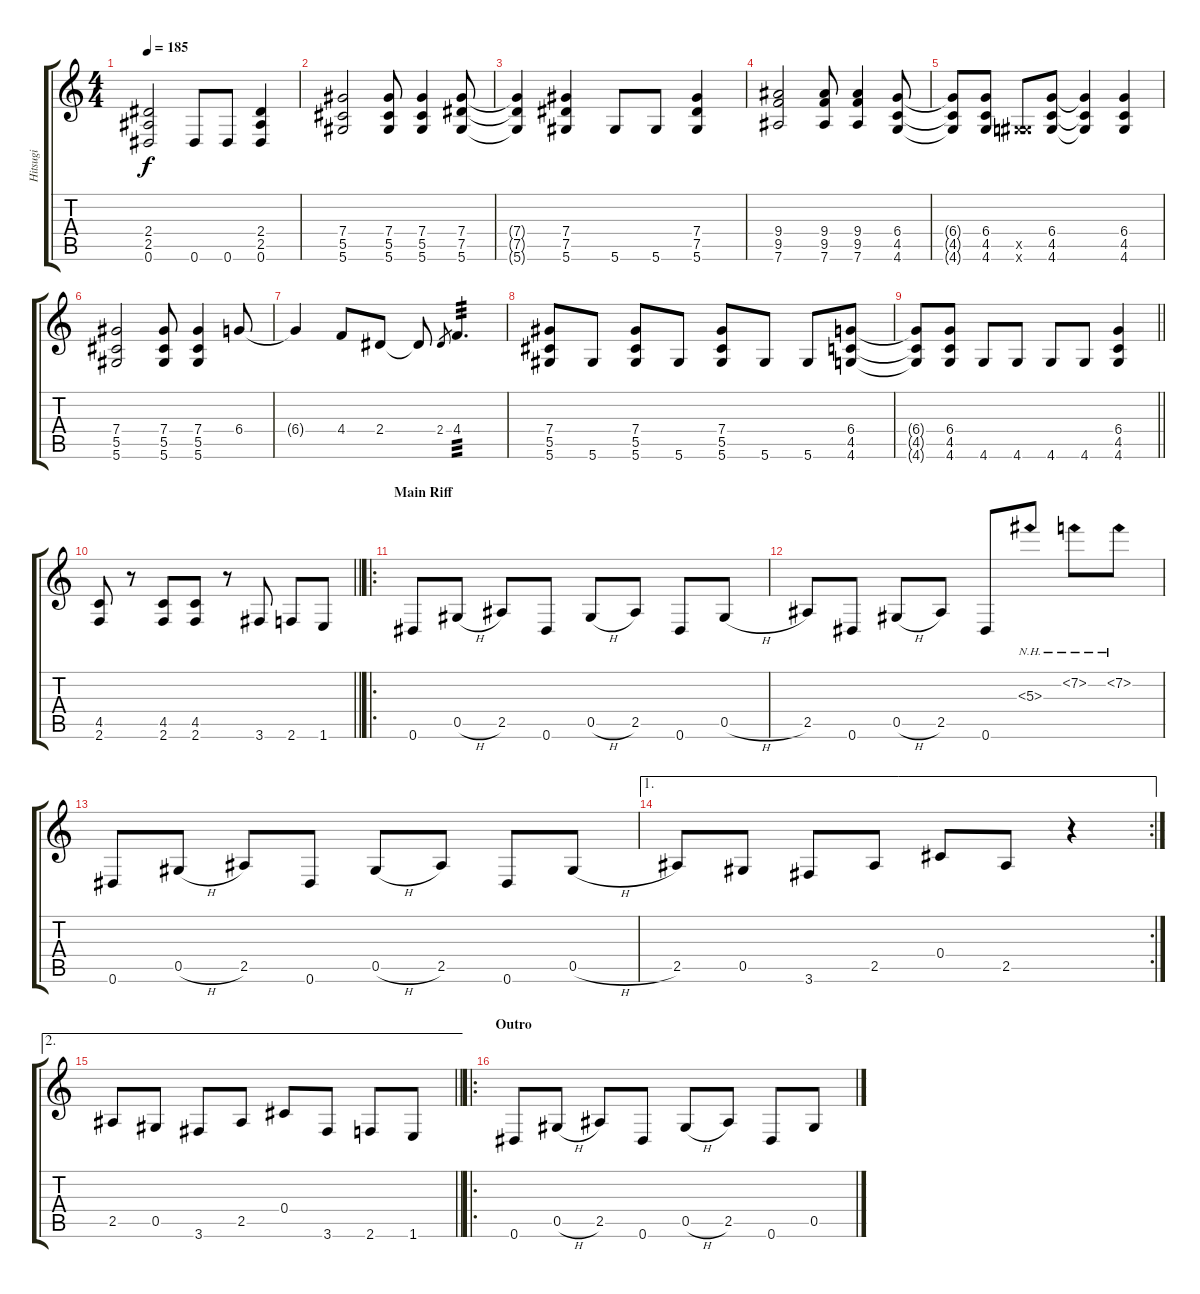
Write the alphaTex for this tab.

\track ("Hitsugi" "Hitsugi") {instrument overdrivenguitar}
\staff {score tabs}
\tuning (Eb4 Bb3 Gb3 Db3 Ab2 Eb2) {hide}
\ts (4 4)
\tempo 185
\clef g2
\ks c
(2.4{t} 2.5{t} 0.6{t}).2{dy f} 0.6.8 0.6.8 (2.4 2.5 0.6).4 |
(7.4 5.5 5.6).2 (7.4 5.5 5.6).8 (7.4 5.5 5.6).4 (7.4 7.5 5.6).8 |
(7.4{t} 7.5{t} 5.6{t}).4 (7.4 7.5 5.6).4 5.6.8 5.6.8 (7.4 7.5 5.6).4 |
(9.4 9.5 7.6).2 (9.4 9.5 7.6).8 (9.4 9.5 7.6).4 (6.4 4.5 4.6).8 |
(6.4{t} 4.5{t} 4.6{t}).8 (6.4 4.5 4.6).8 (0.5{x} 4.6{x}).8 (6.4 4.5 4.6).8 (6.4{t} 4.5{t} 4.6{t}).4 (6.4 4.5 4.6).4 |
(7.4 5.5 5.6).2 (7.4 5.5 5.6).8 (7.4 5.5 5.6).4 6.4.8 |
6.4{t}.4 4.4.8 2.4.8 2.4{t}.8 2.4.8{gr} 4.4.4{d tp 3} |
(7.4 5.5 5.6).8 5.6.8 (7.4 5.5 5.6).8 5.6.8 (7.4 5.5 5.6).8 5.6.8 5.6.8 (6.4 4.5 4.6).8 |
\barLineRight lightlight
(6.4{t} 4.5{t} 4.6{t}).8 (6.4 4.5 4.6).8 4.6.8 4.6.8 4.6.8 4.6.8 (6.4 4.5 4.6).4 |
\barLineRight lightlight
(4.5 2.6).8 r.8 (4.5 2.6).8 (4.5 2.6).8 r.8 3.6.8 2.6.8 1.6.8 |
\ro
\section ("" "Main Riff")
0.6.8 0.5{h}.8 2.5.8 0.6.8 0.5{h}.8 2.5.8 0.6.8 0.5{h}.8 |
2.5.8 0.6.8 0.5{h}.8 2.5.8 0.6.8 5.3{nh}.8 7.2{nh}.8 7.2{nh}.8 |
0.6.8 0.5{h}.8 2.5.8 0.6.8 0.5{h}.8 2.5.8 0.6.8 0.5{h}.8 |
\ae 1
\rc 2
2.5.8 0.5.8 3.6.8 2.5.8 0.4.8 2.5.8 r.4 |
\ae 2
\barLineRight lightlight
2.5.8 0.5.8 3.6.8 2.5.8 0.4.8 3.6.8 2.6.8 1.6.8 |
\ro
\section ("" "Outro")
0.6.8 0.5{h}.8 2.5.8 0.6.8 0.5{h}.8 2.5.8 0.6.8 0.5{h}.8
